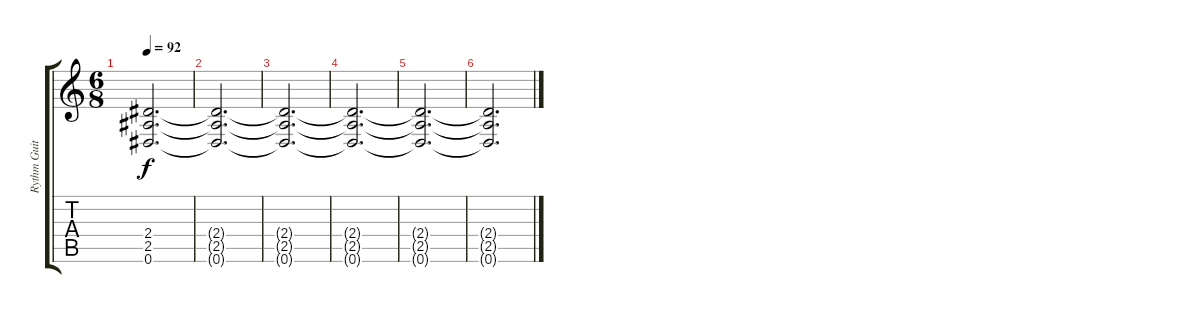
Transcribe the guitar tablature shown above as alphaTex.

\track ("Rythm Guitar" "Rythm Guit") {instrument distortionguitar}
\staff {score tabs}
\tuning (Eb4 Bb3 Gb3 Db3 Ab2 Eb2) {hide}
\ts (6 8)
\tempo 92
\clef g2
\ks c
(2.4{t} 2.5{t} 0.6{t}).2{d dy f} |
(2.4{t} 2.5{t} 0.6{t}).2{d} |
(2.4{t} 2.5{t} 0.6{t}).2{d} |
(2.4{t} 2.5{t} 0.6{t}).2{d} |
(2.4{t} 2.5{t} 0.6{t}).2{d} |
(2.4{t} 2.5{t} 0.6{t}).2{d volume 0}
